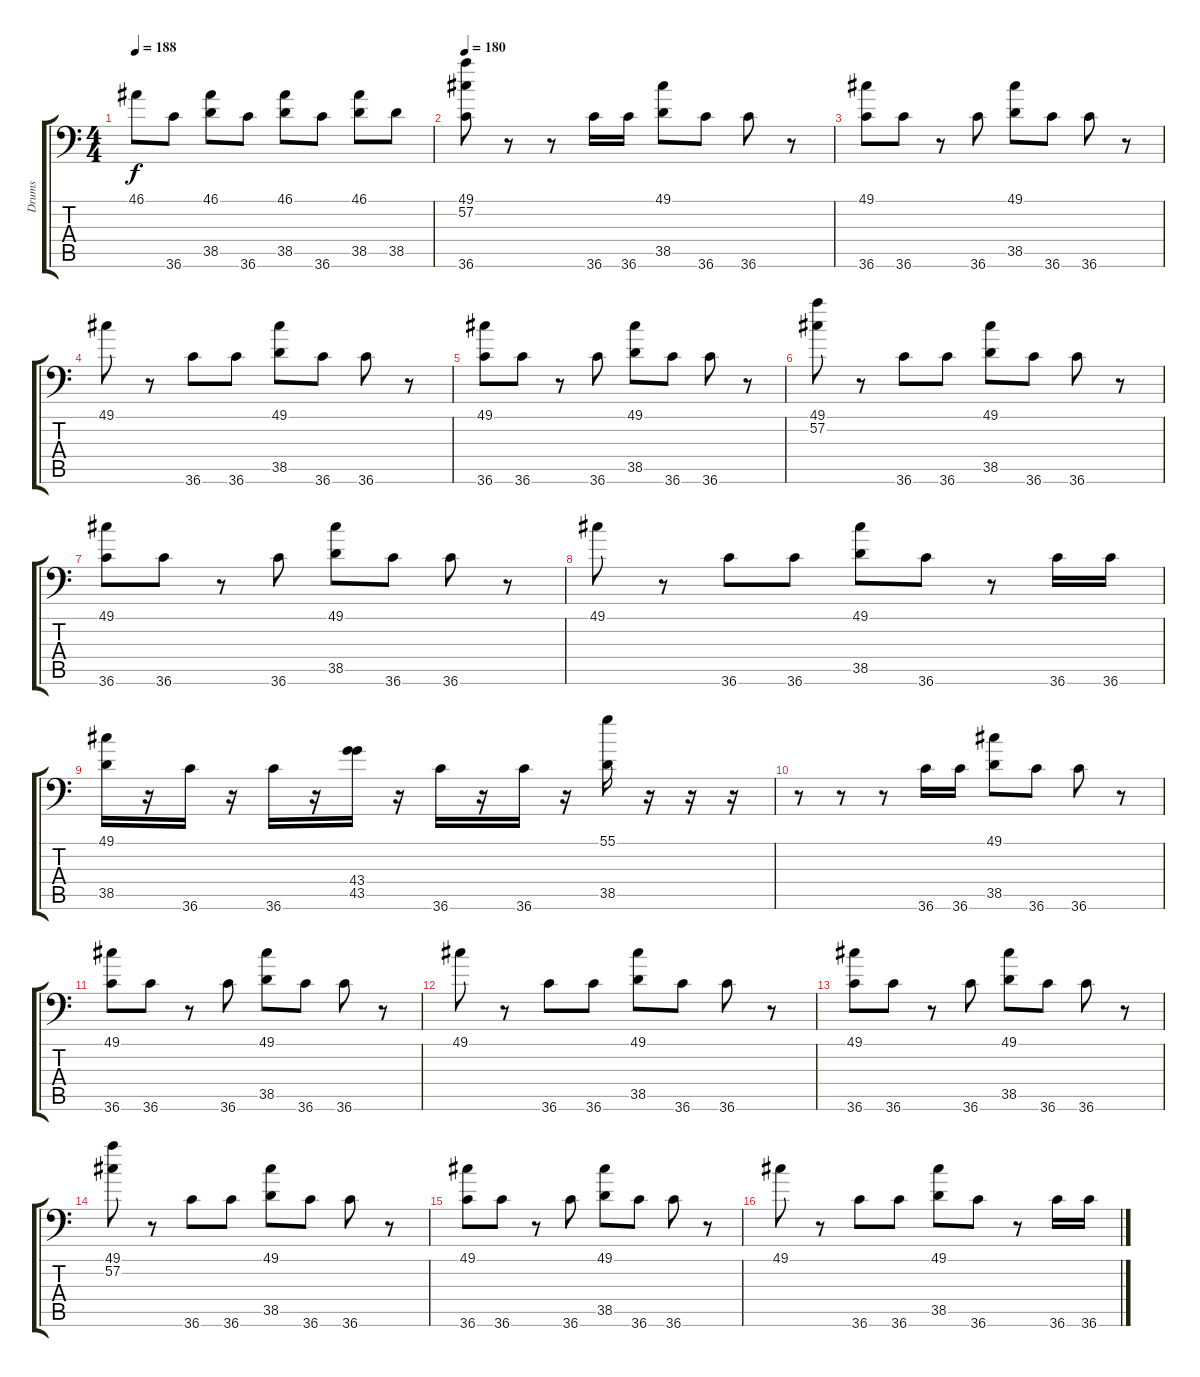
\track ("Drums" "Drums") {instrument acousticgrandpiano}
\staff {score tabs}
\tuning (C-1 C-1 C-1 C-1 C-1 C-1) {hide}
\ts (4 4)
\tempo 188
\clef f4
\ks c
46.1.8{dy f} 36.6.8 (46.1 38.5).8 36.6.8 (46.1 38.5).8 36.6.8 (46.1 38.5).8 38.5.8 |
\tempo 180
(49.1 57.2 36.6).8 r.8 r.8 36.6.16 36.6.16 (49.1 38.5).8 36.6.8 36.6.8 r.8 |
(49.1 36.6).8 36.6.8 r.8 36.6.8 (49.1 38.5).8 36.6.8 36.6.8 r.8 |
49.1.8 r.8 36.6.8 36.6.8 (49.1 38.5).8 36.6.8 36.6.8 r.8 |
(49.1 36.6).8 36.6.8 r.8 36.6.8 (49.1 38.5).8 36.6.8 36.6.8 r.8 |
(49.1 57.2).8 r.8 36.6.8 36.6.8 (49.1 38.5).8 36.6.8 36.6.8 r.8 |
(49.1 36.6).8 36.6.8 r.8 36.6.8 (49.1 38.5).8 36.6.8 36.6.8 r.8 |
49.1.8 r.8 36.6.8 36.6.8 (49.1 38.5).8 36.6.8 r.8 36.6.16 36.6.16 |
(49.1 38.5).16 r.16 36.6.16 r.16 36.6.16 r.16 (43.4 43.5).16 r.16 36.6.16 r.16 36.6.16 r.16 (55.1 38.5).16 r.16 r.16 r.16 |
r.8 r.8 r.8 36.6.16 36.6.16 (49.1 38.5).8 36.6.8 36.6.8 r.8 |
(49.1 36.6).8 36.6.8 r.8 36.6.8 (49.1 38.5).8 36.6.8 36.6.8 r.8 |
49.1.8 r.8 36.6.8 36.6.8 (49.1 38.5).8 36.6.8 36.6.8 r.8 |
(49.1 36.6).8 36.6.8 r.8 36.6.8 (49.1 38.5).8 36.6.8 36.6.8 r.8 |
(49.1 57.2).8 r.8 36.6.8 36.6.8 (49.1 38.5).8 36.6.8 36.6.8 r.8 |
(49.1 36.6).8 36.6.8 r.8 36.6.8 (49.1 38.5).8 36.6.8 36.6.8 r.8 |
49.1.8 r.8 36.6.8 36.6.8 (49.1 38.5).8 36.6.8 r.8 36.6.16 36.6.16
